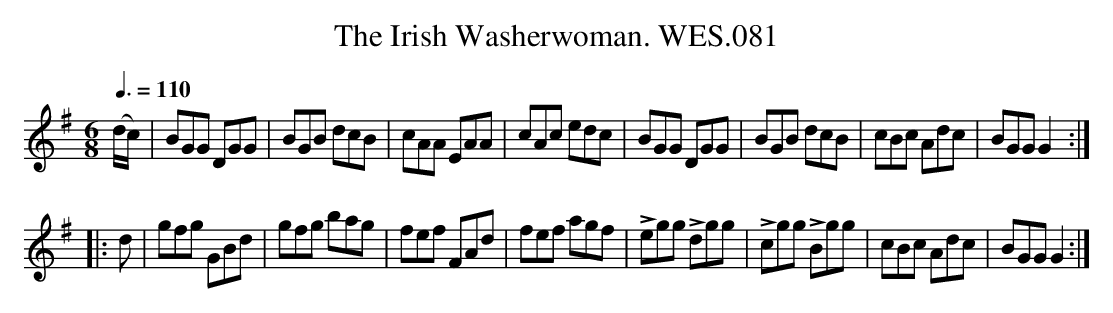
X:1
T:Irish Washerwoman. WES.081, The
M:6/8
L:1/8
Q:3/8=110
K:G
(d/c/)|BGG DGG|BGB dcB|cAA EAA|cAc edc|BGG DGG| BGB dcB|cBc Adc|BGGG2:|
|:d|gfg GBd|gfg bag|fef FAd|fef agf|!accent!egg !accent!dgg|!accent!cgg !accent!Bgg|cBc Adc|BGGG2 :|
